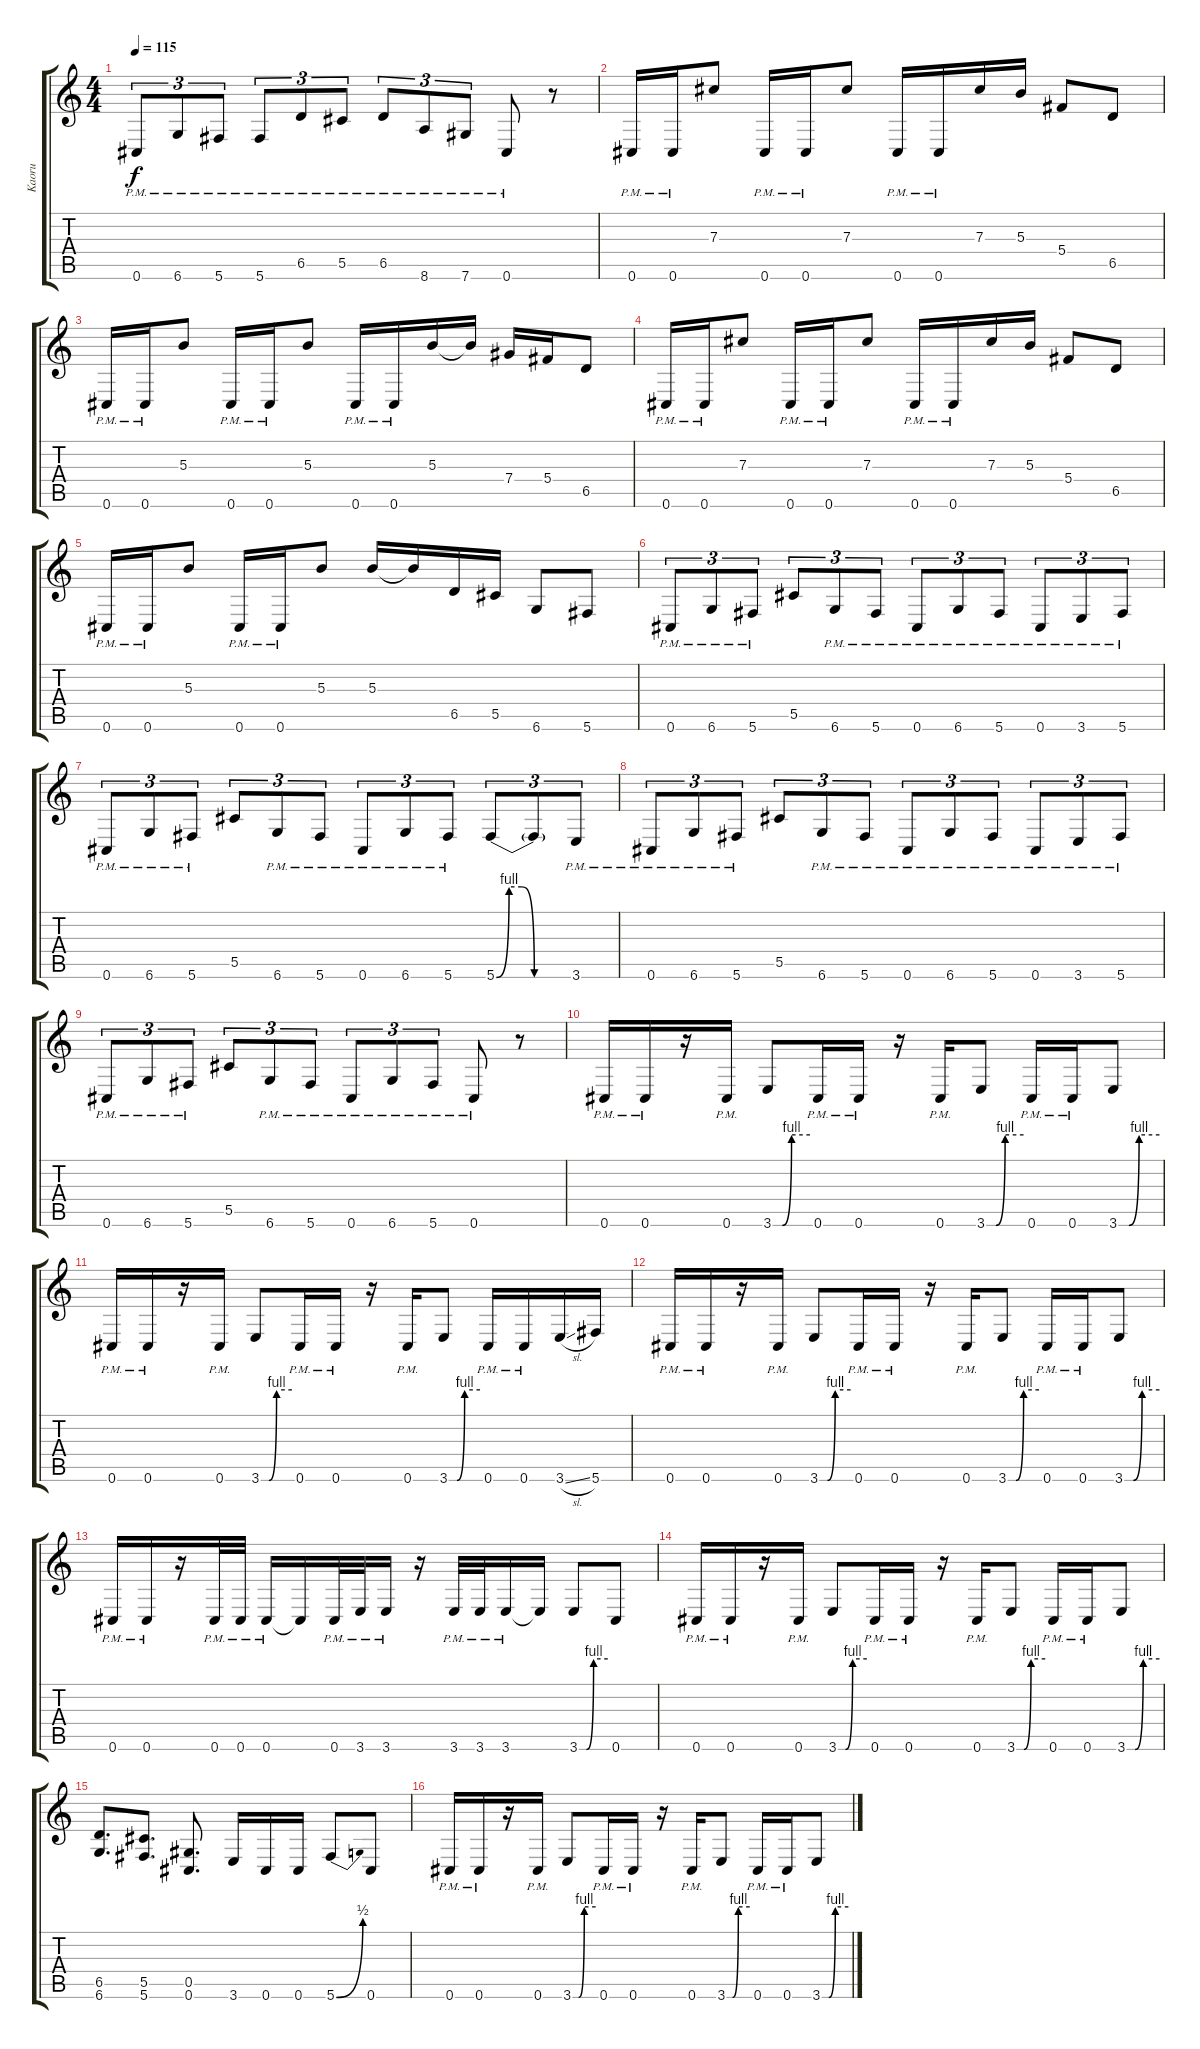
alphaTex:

\track ("Kaoru" "Kaoru") {instrument overdrivenguitar}
\staff {score tabs}
\tuning (Eb4 Bb3 Gb3 Db3 Ab2 Db2) {hide}
\ts (4 4)
\tempo 115
\clef g2
\ks c
0.6{pm}.8{tu (3 2) dy f} 6.6{pm}.8{tu (3 2)} 5.6{pm}.8{tu (3 2)} 5.6{pm}.8{tu (3 2)} 6.5{pm}.8{tu (3 2)} 5.5{pm}.8{tu (3 2)} 6.5{pm}.8{tu (3 2)} 8.6{pm}.8{tu (3 2)} 7.6{pm}.8{tu (3 2)} 0.6{pm}.8 r.8 |
0.6{pm}.16 0.6{pm}.16 7.3.8 0.6{pm}.16 0.6{pm}.16 7.3.8 0.6{pm}.16 0.6{pm}.16 7.3.16 5.3.16 5.4.8 6.5.8 |
0.6{pm}.16 0.6{pm}.16 5.3.8 0.6{pm}.16 0.6{pm}.16 5.3.8 0.6{pm}.16 0.6{pm}.16 5.3.16 5.3{t}.16 7.4.16 5.4.16 6.5.8 |
0.6{pm}.16 0.6{pm}.16 7.3.8 0.6{pm}.16 0.6{pm}.16 7.3.8 0.6{pm}.16 0.6{pm}.16 7.3.16 5.3.16 5.4.8 6.5.8 |
0.6{pm}.16 0.6{pm}.16 5.3.8 0.6{pm}.16 0.6{pm}.16 5.3.8 5.3.16 5.3{t}.16 6.5.16 5.5.16 6.6.8 5.6.8 |
0.6{pm}.8{tu (3 2)} 6.6{pm}.8{tu (3 2)} 5.6{pm}.8{tu (3 2)} 5.5.8{tu (3 2)} 6.6{pm}.8{tu (3 2)} 5.6{pm}.8{tu (3 2)} 0.6{pm}.8{tu (3 2)} 6.6{pm}.8{tu (3 2)} 5.6{pm}.8{tu (3 2)} 0.6{pm}.8{tu (3 2)} 3.6{pm}.8{tu (3 2)} 5.6{pm}.8{tu (3 2)} |
0.6{pm}.8{tu (3 2)} 6.6{pm}.8{tu (3 2)} 5.6{pm}.8{tu (3 2)} 5.5.8{tu (3 2)} 6.6{pm}.8{tu (3 2)} 5.6{pm}.8{tu (3 2)} 0.6{pm}.8{tu (3 2)} 6.6{pm}.8{tu (3 2)} 5.6{pm}.8{tu (3 2)} 5.6{be (custom 0 0 10 4 20 4 30 0 60 0)}.8{tu (3 2)} 5.6{t}.8{tu (3 2)} 3.6{pm}.8{tu (3 2)} |
0.6{pm}.8{tu (3 2)} 6.6{pm}.8{tu (3 2)} 5.6{pm}.8{tu (3 2)} 5.5.8{tu (3 2)} 6.6{pm}.8{tu (3 2)} 5.6{pm}.8{tu (3 2)} 0.6{pm}.8{tu (3 2)} 6.6{pm}.8{tu (3 2)} 5.6{pm}.8{tu (3 2)} 0.6{pm}.8{tu (3 2)} 3.6{pm}.8{tu (3 2)} 5.6{pm}.8{tu (3 2)} |
0.6{pm}.8{tu (3 2)} 6.6{pm}.8{tu (3 2)} 5.6{pm}.8{tu (3 2)} 5.5.8{tu (3 2)} 6.6{pm}.8{tu (3 2)} 5.6{pm}.8{tu (3 2)} 0.6{pm}.8{tu (3 2)} 6.6{pm}.8{tu (3 2)} 5.6{pm}.8{tu (3 2)} 0.6{pm}.8 r.8 |
0.6{pm}.16 0.6{pm}.16 r.16 0.6{pm}.16 3.6{be (custom 0 0 15 0 30 4 60 4)}.8 0.6{pm}.16 0.6{pm}.16 r.16 0.6{pm}.16 3.6{be (custom 0 0 15 0 30 4 60 4)}.8 0.6{pm}.16 0.6{pm}.16 3.6{be (custom 0 0 15 0 30 4 60 4)}.8 |
0.6{pm}.16 0.6{pm}.16 r.16 0.6{pm}.16 3.6{be (custom 0 0 15 0 30 4 60 4)}.8 0.6{pm}.16 0.6{pm}.16 r.16 0.6{pm}.16 3.6{be (custom 0 0 15 0 30 4 60 4)}.8 0.6{pm}.16 0.6{pm}.16 3.6{sl}.16 5.6.16 |
0.6{pm}.16 0.6{pm}.16 r.16 0.6{pm}.16 3.6{be (custom 0 0 15 0 30 4 60 4)}.8 0.6{pm}.16 0.6{pm}.16 r.16 0.6{pm}.16 3.6{be (custom 0 0 15 0 30 4 60 4)}.8 0.6{pm}.16 0.6{pm}.16 3.6{be (custom 0 0 15 0 30 4 60 4)}.8 |
0.6{pm}.16 0.6{pm}.16 r.16 0.6{pm}.32 0.6{pm}.32 0.6{pm}.16 0.6{t}.16 0.6{pm}.32 3.6{pm}.32 3.6{pm}.16 r.16 3.6{pm}.32 3.6{pm}.32 3.6{pm}.16 3.6{t}.16 3.6{be (custom 0 0 15 0 30 4 60 4)}.8 0.6.8 |
0.6{pm}.16 0.6{pm}.16 r.16 0.6{pm}.16 3.6{be (custom 0 0 15 0 30 4 60 4)}.8 0.6{pm}.16 0.6{pm}.16 r.16 0.6{pm}.16 3.6{be (custom 0 0 15 0 30 4 60 4)}.8 0.6{pm}.16 0.6{pm}.16 3.6{be (custom 0 0 15 0 30 4 60 4)}.8 |
(6.5 6.6).8{d} (5.5 5.6).8{d} (0.5 0.6).8{d} 3.6.16 0.6.16 0.6.16 5.6{be (bend 0 0 60 2)}.8 0.6.8 |
0.6{pm}.16 0.6{pm}.16 r.16 0.6{pm}.16 3.6{be (custom 0 0 15 0 30 4 60 4)}.8 0.6{pm}.16 0.6{pm}.16 r.16 0.6{pm}.16 3.6{be (custom 0 0 15 0 30 4 60 4)}.8 0.6{pm}.16 0.6{pm}.16 3.6{be (custom 0 0 15 0 30 4 60 4)}.8
